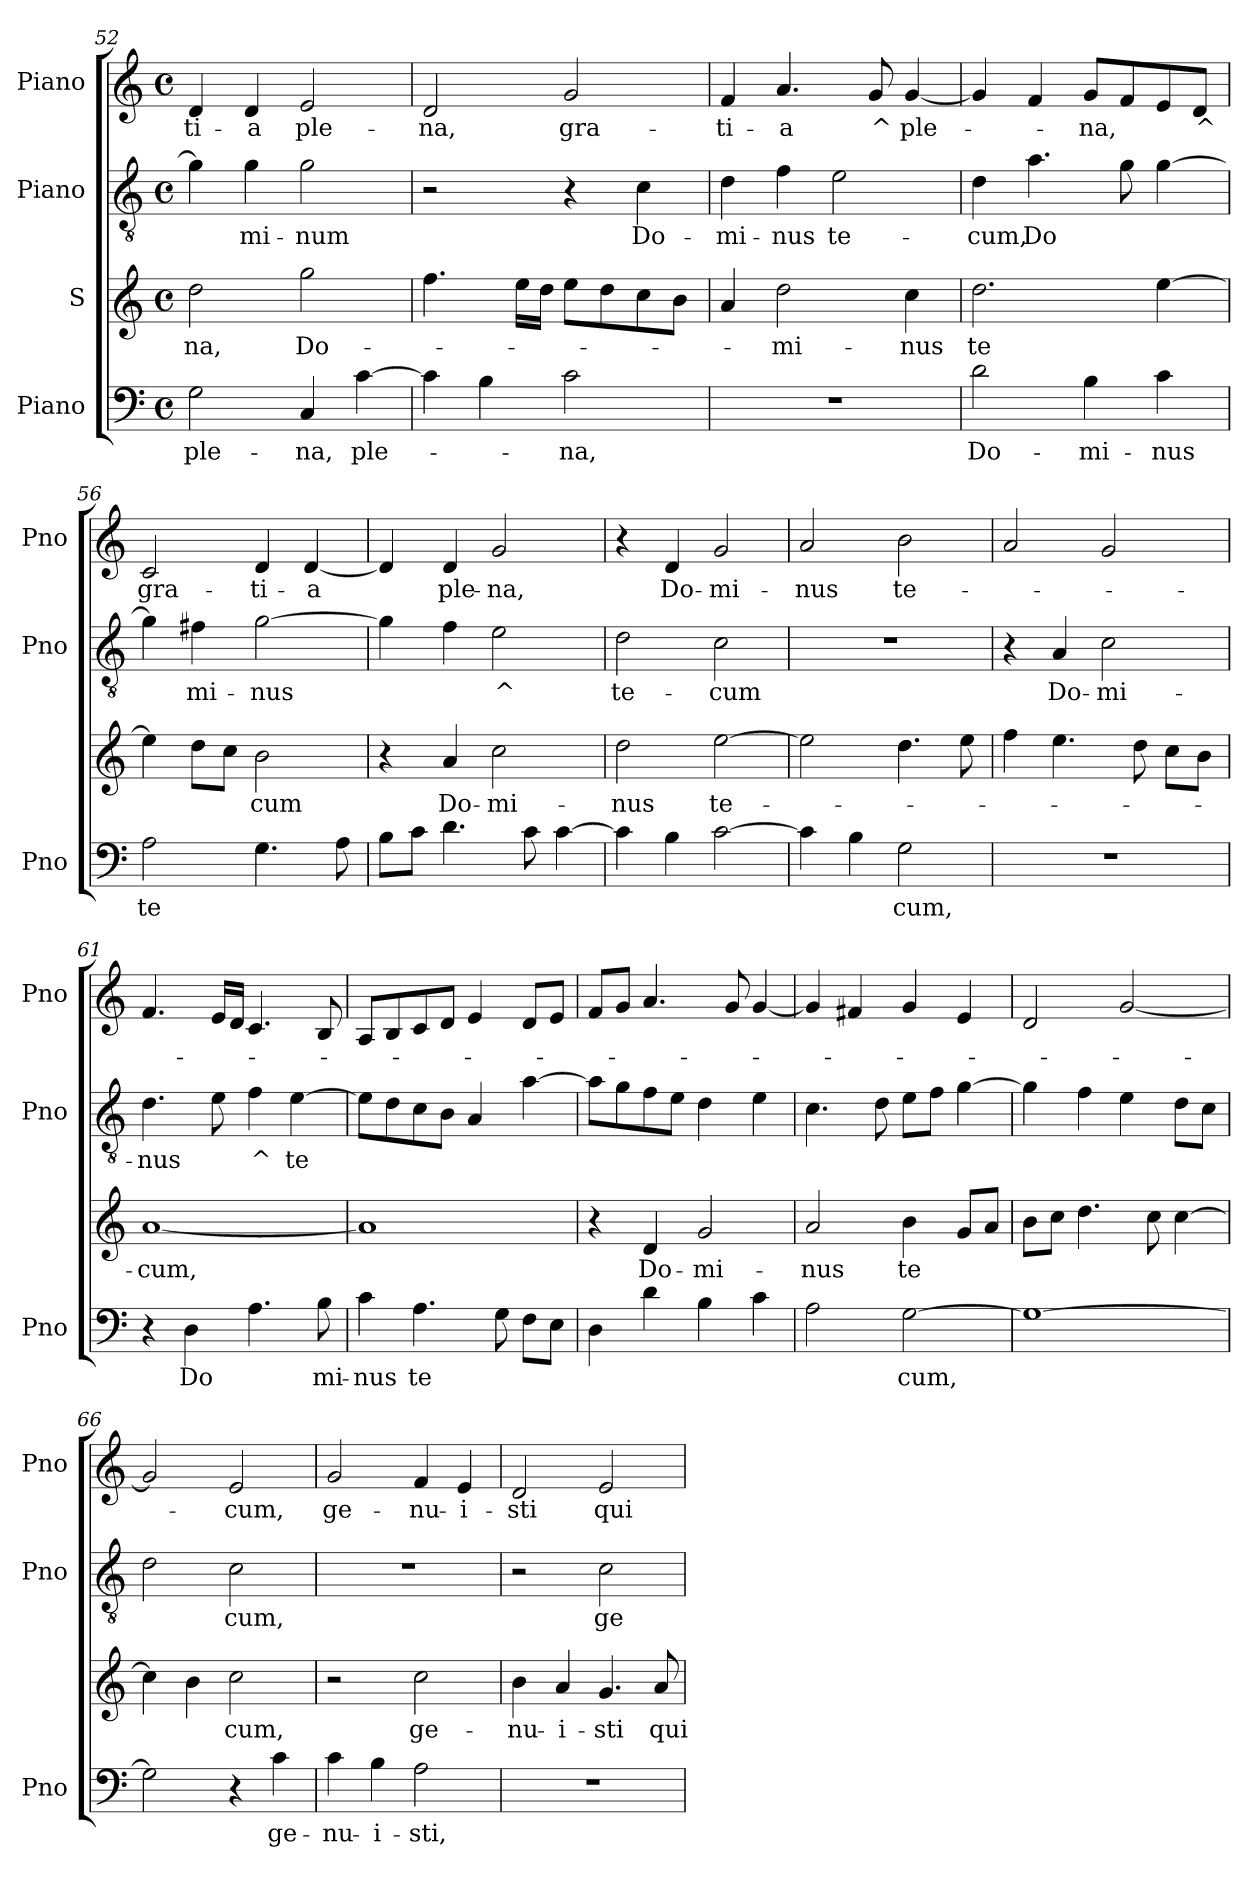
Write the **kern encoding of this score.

**kern	**text	**kern	**text	**kern	**text	**kern	**text
*part4	*part4	*part3	*part3	*part2	*part2	*part1	*part1
*staff4	*staff4	*staff3	*staff3	*staff2	*staff2	*staff1	*staff1
*I"Piano	*	*I"S	*	*I"Piano	*	*I"Piano	*
*I'Pno	*	*	*	*I'Pno	*	*I'Pno	*
*clefF4	*	*clefG2	*	*clefGv2	*	*clefG2	*
*M4/4	*	*M4/4	*	*M4/4	*	*M4/4	*
*met(c)	*	*met(c)	*	*met(c)	*	*met(c)	*
=52	=52	=52	=52	=52	=52	=52	=52
!	!LO:LY:b	!	!LO:LY:b	!	!	!	!LO:LY:b
2G\	ple-	2dd\	-na,	4g\]	.	4d/	-ti-
!	!	!	!	!	!LO:LY:b	!	!LO:LY:b
.	.	.	.	4g\	-mi-	4d/	-a
!	!LO:LY:b	!	!LO:LY:b	!	!LO:LY:b	!	!LO:LY:b
4C/	-na,	2gg\	Do-	2g\	-num	2e/	ple-
!	!LO:LY:b	!	!	!	!	!	!
[4c\	ple-	.	.	.	.	.	.
=53	=53	=53	=53	=53	=53	=53	=53
!	!	!	!	!	!	!	!LO:LY:b
4c\]	.	4.ff\	.	2r	.	2d/	-na,
4B\	.	.	.	.	.	.	.
.	.	16eeLL	.	.	.	.	.
.	.	16ddJJ	.	.	.	.	.
!	!LO:LY:b	!	!	!	!	!	!LO:LY:b
2c\	-na,	8eeL	.	4r	.	2g/	gra-
.	.	8dd	.	.	.	.	.
!	!	!	!	!	!LO:LY:b	!	!
.	.	8cc	.	4c\	Do-	.	.
.	.	8bJ	.	.	.	.	.
=54	=54	=54	=54	=54	=54	=54	=54
!	!	!	!	!	!LO:LY:b	!	!LO:LY:b
1r	.	4a/	.	4d\	-mi-	4f/	-ti-
!	!	!	!LO:LY:b	!	!LO:LY:b	!	!LO:LY:b
.	.	2dd\	-mi-	4f\	-nus	4.a/	-a
!	!	!	!	!	!LO:LY:b	!	!
.	.	.	.	2e\	te-	.	.
!	!	!	!	!	!	!	!LO:LY:b
.	.	.	.	.	.	8g/	^
!	!	!	!LO:LY:b	!	!	!	!LO:LY:b
.	.	4cc\	-nus	.	.	[4g/	ple-
!!LO:LB:g=z
=55	=55	=55	=55	=55	=55	=55	=55
!	!LO:LY:b	!	!LO:LY:b	!	!LO:LY:b	!	!
2d\	Do-	2.dd\	te	4d\	-cum,	4g/]	.
!	!	!	!	!	!LO:LY:b	!	!
.	.	.	.	4.a\	Do	4f/	.
!	!LO:LY:b	!	!	!	!	!	!LO:LY:b
4B\	-mi-	.	.	.	.	8gL	-na,
.	.	.	.	8g\	.	8f	.
!	!LO:LY:b	!	!	!	!	!	!
4c\	-nus	[4ee\	.	[4g\	.	8e	.
!	!	!	!	!	!	!	!LO:LY:b
.	.	.	.	.	.	8dJ	^
=56	=56	=56	=56	=56	=56	=56	=56
!	!LO:LY:b	!	!	!	!	!	!LO:LY:b
2A\	te	4ee\]	.	4g\]	.	2c/	gra-
!	!	!	!	!	!LO:LY:b	!	!
.	.	8ddL	.	4f#X\	mi-	.	.
.	.	8ccJ	.	.	.	.	.
!	!	!	!LO:LY:b	!	!LO:LY:b	!	!LO:LY:b
4.G\	.	2b\	cum	[2g\	-nus	4d/	-ti-
!	!	!	!	!	!	!	!LO:LY:b
.	.	.	.	.	.	[4d/	-a
8A\	.	.	.	.	.	.	.
=57	=57	=57	=57	=57	=57	=57	=57
8BL	.	4r	.	4g\]	.	4d/]	.
8cJ	.	.	.	.	.	.	.
!	!	!	!LO:LY:b	!	!	!	!LO:LY:b
4.d\	.	4a/	Do-	4f\	.	4d/	ple-
!	!	!	!LO:LY:b	!	!LO:LY:b	!	!LO:LY:b
.	.	2cc\	-mi-	2e\	^	2g/	-na,
8c\	.	.	.	.	.	.	.
[4c\	.	.	.	.	.	.	.
=58	=58	=58	=58	=58	=58	=58	=58
!	!	!	!LO:LY:b	!	!LO:LY:b	!	!
4c\]	.	2dd\	-nus	2d\	te-	4r	.
!	!	!	!	!	!	!	!LO:LY:b
4B\	.	.	.	.	.	4d/	Do-
!	!	!	!LO:LY:b	!	!LO:LY:b	!	!LO:LY:b
[2c\	.	[2ee\	te-	2c\	-cum	2g/	-mi-
=59	=59	=59	=59	=59	=59	=59	=59
!	!	!	!	!	!	!	!LO:LY:b
4c\]	.	2ee\]	.	1r	.	2a/	-nus
4B\	.	.	.	.	.	.	.
!	!LO:LY:b	!	!	!	!	!	!LO:LY:b
2G\	cum,	4.dd\	.	.	.	2b\	te-
.	.	8ee\	.	.	.	.	.
!!LO:PB:g=z
=60	=60	=60	=60	=60	=60	=60	=60
1r	.	4ff\	.	4r	.	2a/	.
!	!	!	!	!	!LO:LY:b	!	!
.	.	4.ee\	.	4A/	Do-	.	.
!	!	!	!	!	!LO:LY:b	!	!
.	.	.	.	2c\	-mi-	2g/	.
.	.	8dd\	.	.	.	.	.
.	.	8ccL	.	.	.	.	.
.	.	8bJ	.	.	.	.	.
=61	=61	=61	=61	=61	=61	=61	=61
!	!	!	!LO:LY:b	!	!LO:LY:b	!	!
4r	.	[1a	-cum,	4.d\	-nus	4.f/	.
!	!LO:LY:b	!	!	!	!	!	!
4D\	Do	.	.	.	.	.	.
.	.	.	.	8e\	.	16eLL	.
.	.	.	.	.	.	16dJJ	.
!	!	!	!	!	!LO:LY:b	!	!
4.A\	.	.	.	4f\	^	4.c/	.
!	!	!	!	!	!LO:LY:b	!	!
.	.	.	.	[4e\	te	.	.
!	!LO:LY:b	!	!	!	!	!	!
8B\	mi-	.	.	.	.	8B/	.
=62	=62	=62	=62	=62	=62	=62	=62
!	!LO:LY:b	!	!	!	!	!	!
4c\	-nus	1a]	.	8eL]	.	8AL	.
.	.	.	.	8d	.	8B	.
!	!LO:LY:b	!	!	!	!	!	!
4.A\	te	.	.	8c	.	8c	.
.	.	.	.	8BJ	.	8dJ	.
.	.	.	.	4A/	.	4e/	.
8G\	.	.	.	.	.	.	.
8FL	.	.	.	[4a\	.	8dL	.
8EJ	.	.	.	.	.	8eJ	.
=63	=63	=63	=63	=63	=63	=63	=63
4D\	.	4r	.	8aL]	.	8fL	.
.	.	.	.	8g	.	8gJ	.
!	!	!	!LO:LY:b	!	!	!	!
4d\	.	4d/	Do-	8f	.	4.a/	.
.	.	.	.	8eJ	.	.	.
!	!	!	!LO:LY:b	!	!	!	!
4B\	.	2g/	-mi-	4d\	.	.	.
.	.	.	.	.	.	8g/	.
4c\	.	.	.	4e\	.	[4g/	.
=64	=64	=64	=64	=64	=64	=64	=64
!	!	!	!LO:LY:b	!	!	!	!
2A\	.	2a/	-nus	4.c\	.	4g/]	.
.	.	.	.	.	.	4f#X/	.
.	.	.	.	8d\	.	.	.
!	!LO:LY:b	!	!LO:LY:b	!	!	!	!
[2G\	cum,	4b\	te	8eL	.	4g/	.
.	.	.	.	8fJ	.	.	.
.	.	8gL	.	[4g\	.	4e/	.
.	.	8aJ	.	.	.	.	.
!!LO:PB:g=z
=65	=65	=65	=65	=65	=65	=65	=65
1G_	.	8bL	.	4g\]	.	2d/	.
.	.	8ccJ	.	.	.	.	.
.	.	4.dd\	.	4f\	.	.	.
.	.	.	.	4e\	.	[2g/	.
.	.	8cc\	.	.	.	.	.
.	.	[4cc\	.	8dL	.	.	.
.	.	.	.	8cJ	.	.	.
=66	=66	=66	=66	=66	=66	=66	=66
2G\]	.	4cc\]	.	2d\	.	2g/]	.
.	.	4b\	.	.	.	.	.
!	!	!	!LO:LY:b	!	!LO:LY:b	!	!LO:LY:b
4r	.	2cc\	cum,	2c\	cum,	2e/	-cum,
!	!LO:LY:b	!	!	!	!	!	!
4c\	ge-	.	.	.	.	.	.
=67	=67	=67	=67	=67	=67	=67	=67
!	!LO:LY:b	!	!	!	!	!	!LO:LY:b
4c\	-nu-	2r	.	1r	.	2g/	ge-
!	!LO:LY:b	!	!	!	!	!	!
4B\	-i-	.	.	.	.	.	.
!	!LO:LY:b	!	!LO:LY:b	!	!	!	!LO:LY:b
2A\	-sti,	2cc\	ge-	.	.	4f/	-nu-
!	!	!	!	!	!	!	!LO:LY:b
.	.	.	.	.	.	4e/	-i-
=68	=68	=68	=68	=68	=68	=68	=68
!	!	!	!LO:LY:b	!	!	!	!LO:LY:b
1r	.	4b\	-nu-	2r	.	2d/	-sti
!	!	!	!LO:LY:b	!	!	!	!
.	.	4a/	-i-	.	.	.	.
!	!	!	!LO:LY:b	!	!LO:LY:b	!	!LO:LY:b
.	.	4.g/	-sti	2c\	ge-	2e/	qui
!	!	!	!LO:LY:b	!	!	!	!
.	.	8a/	qui	.	.	.	.
=	=	=	=	=	=	=	=
*-	*-	*-	*-	*-	*-	*-	*-
